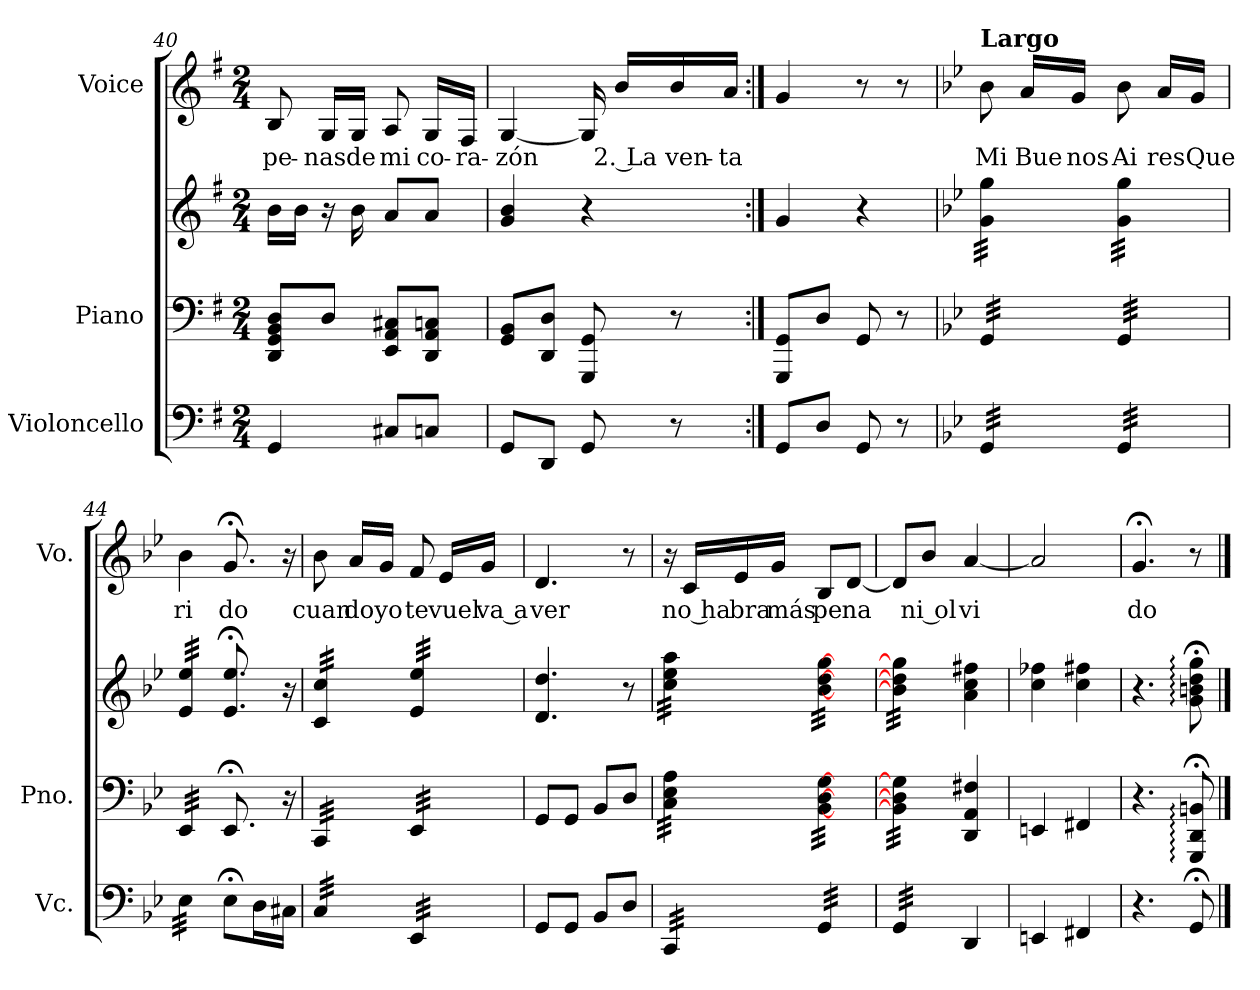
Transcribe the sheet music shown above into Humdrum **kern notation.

**kern	**kern	**kern	**kern	**text
*part3	*part2	*part2	*part1	*part1
*staff4	*staff3	*staff2	*staff1	*staff1
*I"Violoncello	*I"Piano	*	*I"Voice	*
*I'Vc.	*I'Pno.	*	*I'Vo.	*
!!LO:PB:g=z
*clefF4	*clefF4	*clefG2	*clefG2	*
*k[f#]	*k[f#]	*k[f#]	*k[f#]	*
*M2/4	*M2/4	*M2/4	*M2/4	*
=40	=40	=40	=40	=40
!	!	!	!	!LO:LY:b
4GG/	8DD/ 8GG/ 8BB/ 8D/L	16b\LL	8B/	pe-
.	.	16b\JJ	.	.
!	!	!	!	!LO:LY:b
.	8D/J	16r	16G/LL	-nas
!	!	!	!	!LO:LY:b
.	.	16b\	16G/JJ	de
!	!	!	!	!LO:LY:b
8C#X/L	8EE/ 8AA/ 8C#X/L	8a/L	8A/	mi
!	!	!	!	!LO:LY:b
8Cn/J	8DD/ 8AA/ 8Cn/J	8a/J	16G/LL	co-
!	!	!	!	!LO:LY:b
.	.	.	16F#/JJ	-ra-
=41	=41	=41	=41	=41
!	!	!	!	!LO:LY:b
8GG/L	8GG/ 8BB/L	4g/ 4b/	[4G/	-zón
8DD/J	8DD/ 8D/J	.	.	.
8GG/	8GGG/ 8GG/	4r	16G/]	.
!	!	!	!	!LO:LY:b
.	.	.	16b/LL	2. La
!	!	!	!	!LO:LY:b
8r	8r	.	16b/	ven-
!	!	!	!	!LO:LY:b
.	.	.	16a/JJ	-ta
=42:|!	=42:|!	=42:|!	=42:|!	=42:|!
8GG/L	8GGG/ 8GG/L	4g/	4g/	.
8D/J	8D/J	.	.	.
8GG/	8GG/	4r	8r	.
8r	8r	.	8r	.
=43	=43	=43	=43	=43
*k[b-e-]	*k[b-e-]	*k[b-e-]	*k[b-e-]	*
!	!	!	!LO:TX:a:B:t=Largo	!
!	!	!	!	!LO:LY:b
*tremolo	*	*	*	*
*	*tremolo	*	*	*
*	*	*tremolo	*	*
32GG/LLL	32GG/LLL	32g\ 32gg\LLL	8b-\	Mi
32GG/	32GG/	32g\ 32gg\	.	.
32GG/	32GG/	32g\ 32gg\	.	.
32GG/	32GG/	32g\ 32gg\	.	.
!	!	!	!	!LO:LY:b
32GG/	32GG/	32g\ 32gg\	16a/LL	Bue
32GG/	32GG/	32g\ 32gg\	.	.
!	!	!	!	!LO:LY:b
32GG/	32GG/	32g\ 32gg\	16g/JJ	nos
32GG/JJJ	32GG/JJJ	32g\ 32gg\JJJ	.	.
!	!	!	!	!LO:LY:b
32GG/LLL	32GG/LLL	32g\ 32gg\LLL	8b-\	Ai
32GG/	32GG/	32g\ 32gg\	.	.
32GG/	32GG/	32g\ 32gg\	.	.
32GG/	32GG/	32g\ 32gg\	.	.
!	!	!	!	!LO:LY:b
32GG/	32GG/	32g\ 32gg\	16a/LL	res
32GG/	32GG/	32g\ 32gg\	.	.
!	!	!	!	!LO:LY:b
32GG/	32GG/	32g\ 32gg\	16g/JJ	Que
32GG/JJJ	32GG/JJJ	32g\ 32gg\JJJ	.	.
!!LO:LB:g=z
=44	=44	=44	=44	=44
!	!	!	!	!LO:LY:b
32E-\LLL	32EE-/LLL	32e-/ 32ee-/LLL	4b-\	ri
32E-\	32EE-/	32e-/ 32ee-/	.	.
32E-\	32EE-/	32e-/ 32ee-/	.	.
32E-\	32EE-/	32e-/ 32ee-/	.	.
32E-\	32EE-/	32e-/ 32ee-/	.	.
32E-\	32EE-/	32e-/ 32ee-/	.	.
32E-\	32EE-/	32e-/ 32ee-/	.	.
32E-\JJJ	32EE-/JJJ	32e-/ 32ee-/JJJ	.	.
*	*	*Xtremolo	*	*
*	*Xtremolo	*	*	*
*Xtremolo	*	*	*	*
!	!	!	!	!LO:LY:b
8E-;<\L	8.EE-;</	8.e-/;< 8.ee-/;<	8.g;</	do
16D\L	.	.	.	.
16C#X\JJ	16r	16r	16r	.
=45	=45	=45	=45	=45
!	!	!	!	!LO:LY:b
*tremolo	*	*	*	*
*	*tremolo	*	*	*
*	*	*tremolo	*	*
32C/LLL	32CC/LLL	32c/ 32cc/LLL	8b-\	cuan
32C/	32CC/	32c/ 32cc/	.	.
32C/	32CC/	32c/ 32cc/	.	.
32C/	32CC/	32c/ 32cc/	.	.
!	!	!	!	!LO:LY:b
32C/	32CC/	32c/ 32cc/	16a/LL	do
32C/	32CC/	32c/ 32cc/	.	.
!	!	!	!	!LO:LY:b
32C/	32CC/	32c/ 32cc/	16g/JJ	yo
32C/JJJ	32CC/JJJ	32c/ 32cc/JJJ	.	.
!	!	!	!	!LO:LY:b
32EE-/LLL	32EE-/LLL	32e-/ 32ee-/LLL	8f/	te
32EE-/	32EE-/	32e-/ 32ee-/	.	.
32EE-/	32EE-/	32e-/ 32ee-/	.	.
32EE-/	32EE-/	32e-/ 32ee-/	.	.
!	!	!	!	!LO:LY:b
32EE-/	32EE-/	32e-/ 32ee-/	16e-/LL	vuel
32EE-/	32EE-/	32e-/ 32ee-/	.	.
!	!	!	!	!LO:LY:b
32EE-/	32EE-/	32e-/ 32ee-/	16g/JJ	va a
32EE-/JJJ	32EE-/JJJ	32e-/ 32ee-/JJJ	.	.
*	*	*Xtremolo	*	*
*	*Xtremolo	*	*	*
*Xtremolo	*	*	*	*
=46	=46	=46	=46	=46
!	!	!	!	!LO:LY:b
8GG/L	8GG/L	4.d/ 4.dd/	4.d/	ver
8GG/J	8GG/J	.	.	.
8BB-/L	8BB-/L	.	.	.
8D/J	8D/J	8r	8r	.
=47	=47	=47	=47	=47
*tremolo	*	*	*	*
*	*tremolo	*	*	*
*	*	*tremolo	*	*
32CC/LLL	32C\ 32E-\ 32A\LLL	32cc\ 32ee-\ 32aa\LLL	16r	.
32CC/	32C\ 32E-\ 32A\	32cc\ 32ee-\ 32aa\	.	.
!	!	!	!	!LO:LY:b
32CC/	32C\ 32E-\ 32A\	32cc\ 32ee-\ 32aa\	16c/LL	no ha
32CC/	32C\ 32E-\ 32A\	32cc\ 32ee-\ 32aa\	.	.
!	!	!	!	!LO:LY:b
32CC/	32C\ 32E-\ 32A\	32cc\ 32ee-\ 32aa\	16e-/	bra
32CC/	32C\ 32E-\ 32A\	32cc\ 32ee-\ 32aa\	.	.
!	!	!	!	!LO:LY:b
32CC/	32C\ 32E-\ 32A\	32cc\ 32ee-\ 32aa\	16g/JJ	más
32CC/JJJ	32C\ 32E-\ 32A\JJJ	32cc\ 32ee-\ 32aa\JJJ	.	.
!	!	!	!	!LO:LY:b
32GG/LLL	[32BB-\ [32D\ [32G\LLL	[32b-\ [32dd\ [32gg\LLL	8B-/L	pe
32GG/	32BB-\ 32D\ 32G\	32b-\ 32dd\ 32gg\	.	.
32GG/	32BB-\ 32D\ 32G\	32b-\ 32dd\ 32gg\	.	.
32GG/	32BB-\ 32D\ 32G\	32b-\ 32dd\ 32gg\	.	.
!	!	!	!	!LO:LY:b
32GG/	32BB-\ 32D\ 32G\	32b-\ 32dd\ 32gg\	[8d/J	na
32GG/	32BB-\ 32D\ 32G\	32b-\ 32dd\ 32gg\	.	.
32GG/	32BB-\ 32D\ 32G\	32b-\ 32dd\ 32gg\	.	.
32GG/JJJ	32BB-\ 32D\ 32G\JJJ	32b-\ 32dd\ 32gg\JJJ	.	.
!!LO:LB:g=z
=48	=48	=48	=48	=48
32GG/LLL	32BB-\] 32D\] 32G\]LLL	32b-\] 32dd\] 32gg\]LLL	8d/L]	.
32GG/	32BB-\ 32D\ 32G\	32b-\ 32dd\ 32gg\	.	.
32GG/	32BB-\ 32D\ 32G\	32b-\ 32dd\ 32gg\	.	.
32GG/	32BB-\ 32D\ 32G\	32b-\ 32dd\ 32gg\	.	.
!	!	!	!	!LO:LY:b
32GG/	32BB-\ 32D\ 32G\	32b-\ 32dd\ 32gg\	8b-/J	ni ol
32GG/	32BB-\ 32D\ 32G\	32b-\ 32dd\ 32gg\	.	.
32GG/	32BB-\ 32D\ 32G\	32b-\ 32dd\ 32gg\	.	.
32GG/JJJ	32BB-\ 32D\ 32G\JJJ	32b-\ 32dd\ 32gg\JJJ	.	.
*	*	*Xtremolo	*	*
*	*Xtremolo	*	*	*
*Xtremolo	*	*	*	*
!	!	!	!	!LO:LY:b
4DD/	4DD/ 4AA/ 4F#X/	4a\ 4cc\ 4ff#X\	[4a/	vi
=49	=49	=49	=49	=49
4EEn/	4EEn/	4cc\ 4ff-X\	2a/]	.
4FF#X/	4FF#X/	4cc\ 4ff#X\	.	.
=50	=50	=50	=50	=50
!	!	!	!	!LO:LY:b
4.r	4.r	4.r	4.g;</	do
8GG;</	8GGG/;<: 8DD/;<: 8BBn/;<:	8g\;<: 8bn\;<: 8dd\;<: 8gg\;<:	8r	.
==	==	==	==	==
*-	*-	*-	*-	*-
